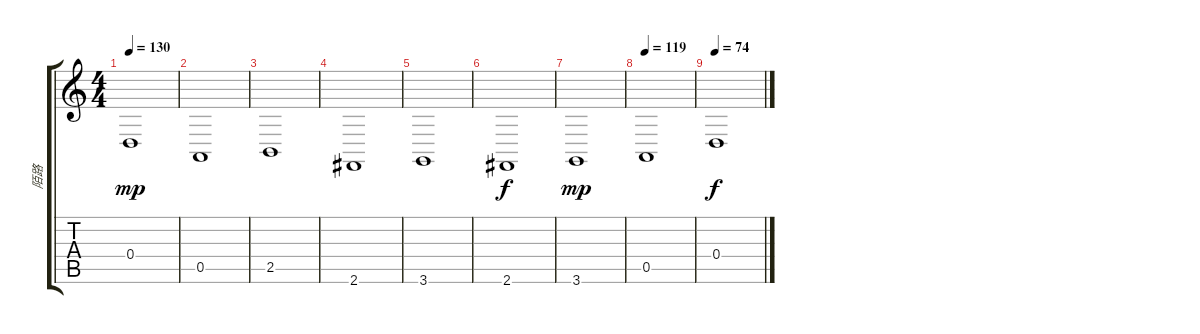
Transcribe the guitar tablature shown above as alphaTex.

\track ("陌路" "陌路") {instrument musicbox}
\staff {score tabs}
\tuning (E4 B3 G3 D3 A2 E2) {hide}
\ts (4 4)
\tempo 130
\clef g2
\ks c
0.4.1{dy mp} |
0.5.1 |
2.5.1 |
2.6.1 |
3.6.1 |
2.6.1{dy f} |
3.6.1{dy mp} |
\tempo 119
0.5.1 |
\tempo 74
0.4.1{dy f}
